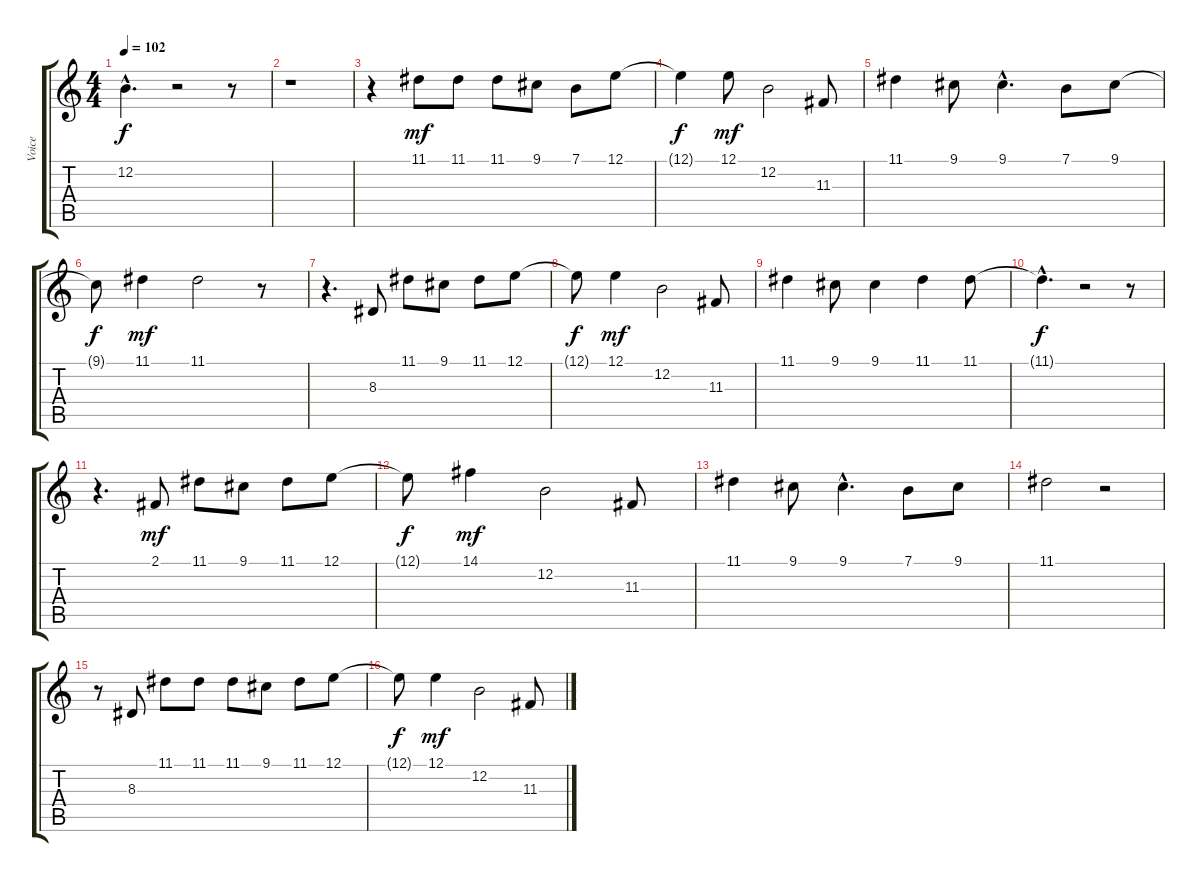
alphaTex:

\track ("Voice" "Voice") {instrument recorder}
\staff {score tabs}
\tuning (E4 B3 G3 D3 A2 E2) {hide}
\ts (4 4)
\tempo 102
\clef g2
\ks c
12.2{hac t}.4{d dy f} r.2 r.8 |
r.1 |
r.4 11.1.8{dy mf} 11.1.8 11.1.8 9.1.8 7.1.8 12.1.8 |
12.1{t}.4{dy f} 12.1.8{dy mf} 12.2.2 11.3.8 |
11.1.4 9.1.8 9.1{hac}.4{d} 7.1.8 9.1.8 |
9.1{t}.8{dy f} 11.1.4{dy mf} 11.1.2 r.8 |
r.4{d} 8.3.8 11.1.8 9.1.8 11.1.8 12.1.8 |
12.1{t}.8{dy f} 12.1.4{dy mf} 12.2.2 11.3.8 |
11.1.4 9.1.8 9.1.4 11.1.4 11.1.8 |
11.1{hac t}.4{d dy f} r.2 r.8 |
r.4{d} 2.1.8{dy mf} 11.1.8 9.1.8 11.1.8 12.1.8 |
12.1{t}.8{dy f} 14.1.4{dy mf} 12.2.2 11.3.8 |
11.1.4 9.1.8 9.1{hac}.4{d} 7.1.8 9.1.8 |
11.1.2 r.2 |
r.8 8.3.8 11.1.8 11.1.8 11.1.8 9.1.8 11.1.8 12.1.8 |
12.1{t}.8{dy f} 12.1.4{dy mf} 12.2.2 11.3.8
